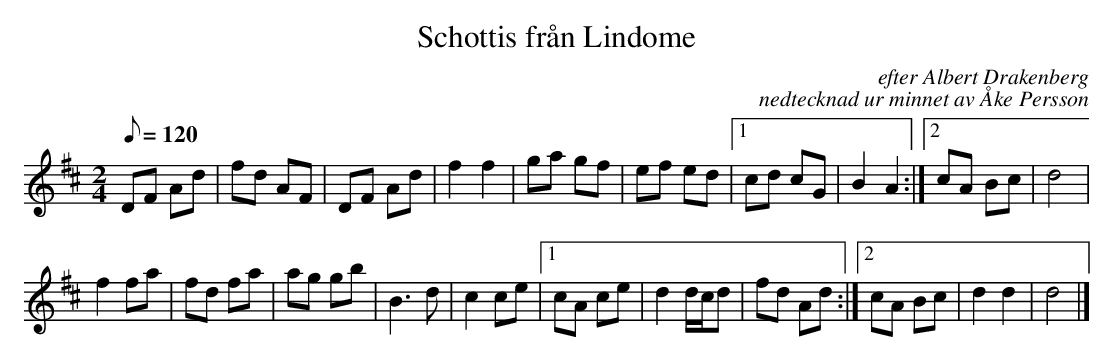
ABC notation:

X:1
T:Schottis från Lindome
C:efter Albert Drakenberg
C:nedtecknad ur minnet av Åke Persson
M:2/4
L:1/8
K:D
Q:120
DF Ad | fd AF | DF Ad | f2 f2 | ga gf | ef ed |1 cd cG | B2 A2 :|2 cA Bc | d4 |
f2 fa | fd fa | ag gb | B3 d | c2 ce |1 cA ce | d2 d/c/d | fd Ad :|2 cA Bc | d2 d2 | d4 |]
